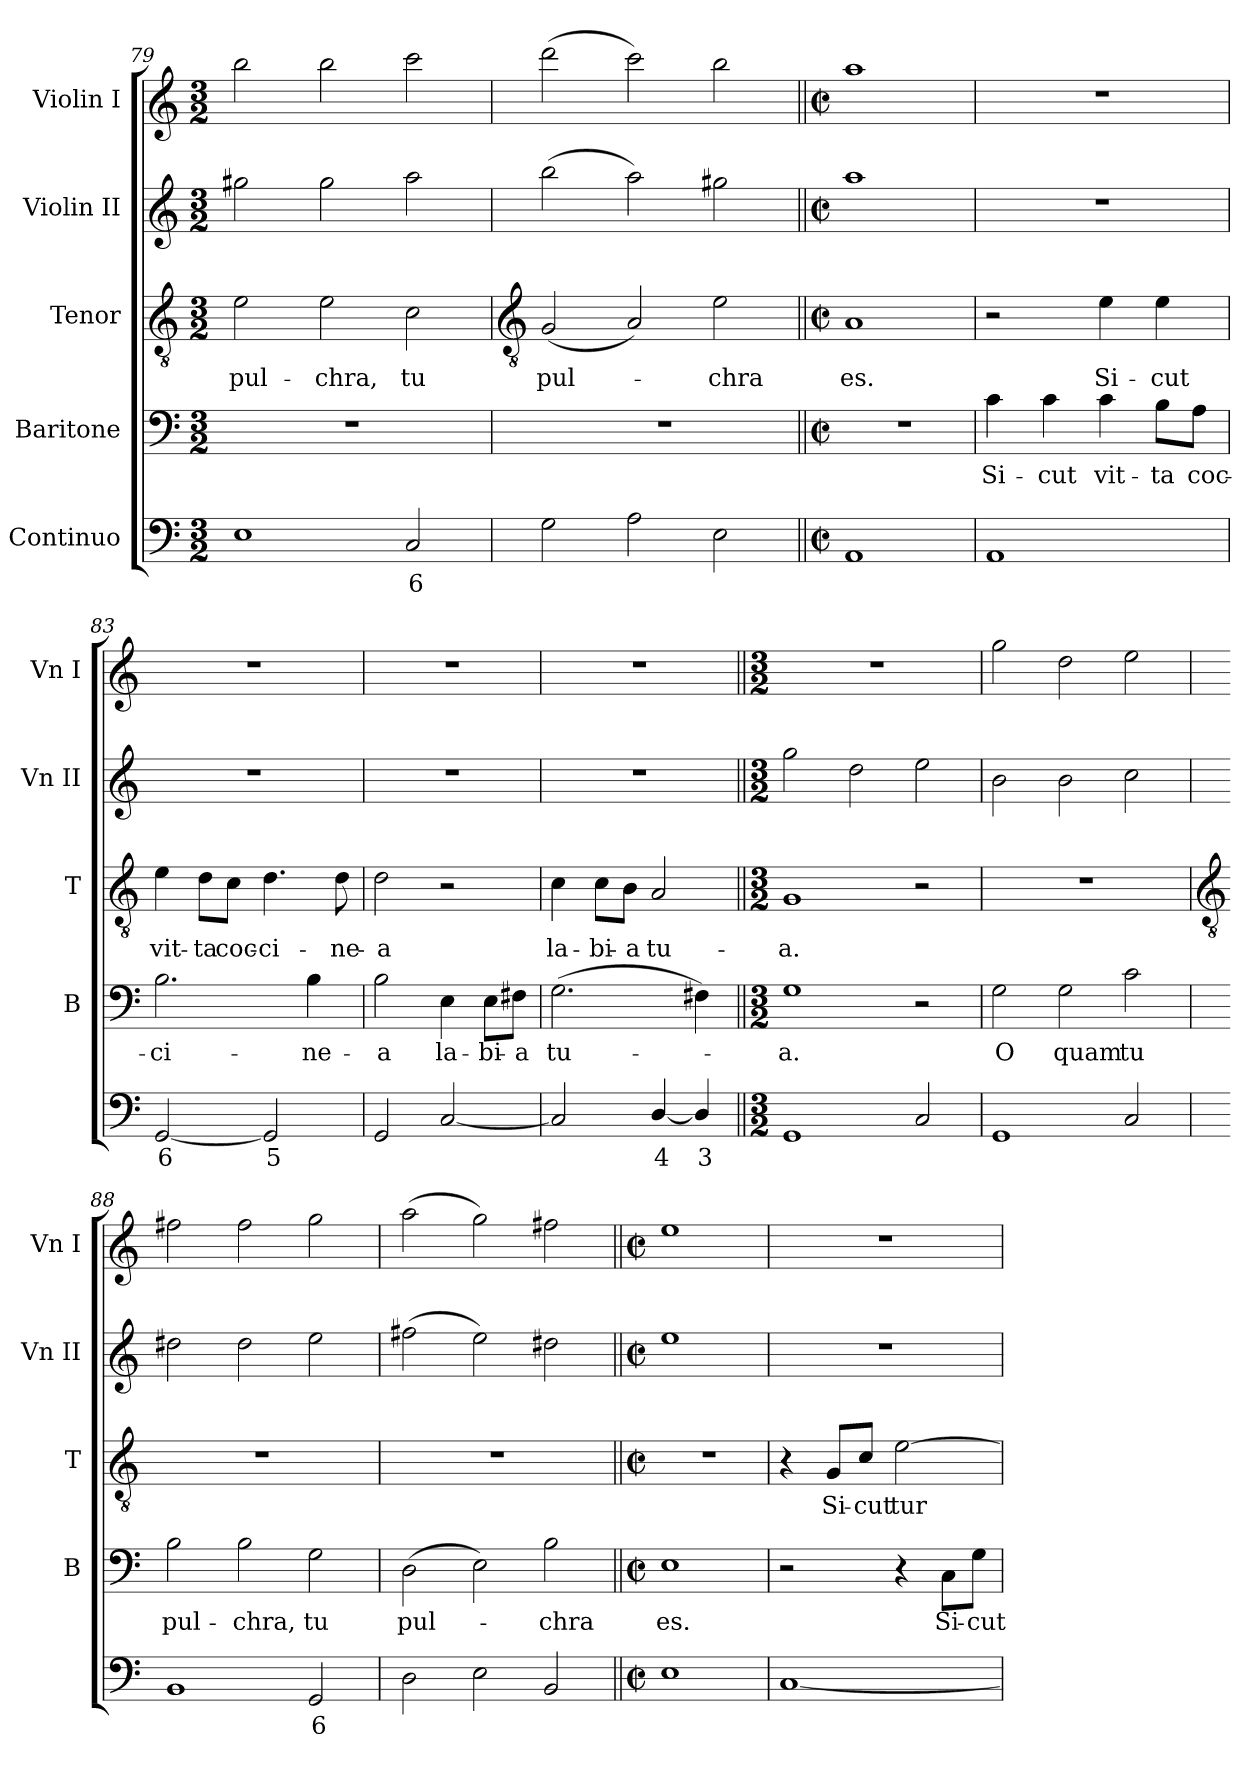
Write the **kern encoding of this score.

**kern	**text	**kern	**text	**kern	**text	**kern	**kern
*part5	*part5	*part4	*part4	*part3	*part3	*part2	*part1
*staff5	*staff5	*staff4	*staff4	*staff3	*staff3	*staff2	*staff1
*I"Continuo	*	*I"Baritone	*	*I"Tenor	*	*I"Violin II	*I"Violin I
*	*	*I'B	*	*I'T	*	*I'Vn II	*I'Vn I
*clefF4	*	*clefF4	*	*clefGv2	*	*clefG2	*clefG2
*k[]	*	*k[]	*	*k[]	*	*k[]	*k[]
*C:	*	*C:	*	*C:	*	*C:	*C:
*M3/2	*	*M3/2	*	*M3/2	*	*M3/2	*M3/2
=79	=79	=79	=79	=79	=79	=79	=79
!	!	!LO:N:vis=1	!	!	!LO:LY:b	!	!
1E	.	1.r	.	2e	pul-	2gg#X	2bb
!	!	!	!	!	!LO:LY:b	!	!
.	.	.	.	2e	-chra,	2gg#	2bb
!	!LO:LY:b	!	!	!	!LO:LY:b	!	!
2C	6	.	.	2c	tu	2aa	2ccc
!!LO:LB:g=z
=80	=80	=80	=80	=80	=80	=80	=80
*	*	*	*	*clefGv2	*	*	*
!	!	!LO:N:vis=1	!	!	!LO:LY:b	!	!
2G	.	1.r	.	(<2G	pul-	(>2bb	(>2ddd
2A	.	.	.	2A)	.	2aa)	2ccc)
!	!	!	!	!	!LO:LY:b	!	!
2E	.	.	.	2e	chra	2gg#X	2bb
=81||	=81||	=81||	=81||	=81||	=81||	=81||	=81||
*M2/2	*	*M2/2	*	*M2/2	*	*M2/2	*M2/2
*met(c|)	*	*met(c|)	*	*met(c|)	*	*met(c|)	*met(c|)
!	!	!	!	!	!LO:LY:b	!	!
1AA	.	1r	.	1A	es.	1aa	1aa
=82	=82	=82	=82	=82	=82	=82	=82
!	!	!	!LO:LY:b	!	!	!	!
1AA	.	4c	Si-	2r	.	1r	1r
!	!	!	!LO:LY:b	!	!	!	!
.	.	4c	-cut	.	.	.	.
!	!	!	!LO:LY:b	!	!LO:LY:b	!	!
.	.	4c	vit-	4e	Si-	.	.
!	!	!	!LO:LY:b	!	!LO:LY:b	!	!
.	.	8B\L	-ta	4e	-cut	.	.
!	!	!	!LO:LY:b	!	!	!	!
.	.	8A\J	coc-	.	.	.	.
=83	=83	=83	=83	=83	=83	=83	=83
!	!LO:LY:b	!	!LO:LY:b	!	!LO:LY:b	!	!
[2GG	6	2.B	-ci-	4e	vit-	1r	1r
!	!	!	!	!	!LO:LY:b	!	!
.	.	.	.	8d\L	-ta	.	.
!	!	!	!	!	!LO:LY:b	!	!
.	.	.	.	8c\J	coc-	.	.
!	!LO:LY:b	!	!	!	!LO:LY:b	!	!
2GG]	5	.	.	4.d	-ci-	.	.
!	!	!	!LO:LY:b	!	!	!	!
.	.	4B	-ne-	.	.	.	.
!	!	!	!	!	!LO:LY:b	!	!
.	.	.	.	8d	-ne-	.	.
=84	=84	=84	=84	=84	=84	=84	=84
!	!	!	!LO:LY:b	!	!LO:LY:b	!	!
2GG	.	2B	-a	2d	-a	1r	1r
!	!	!	!LO:LY:b	!	!	!	!
[2C	.	4E	la-	2r	.	.	.
!	!	!	!LO:LY:b	!	!	!	!
.	.	8E\L	-bi-	.	.	.	.
!	!	!	!LO:LY:b	!	!	!	!
.	.	8F#X\J	-a	.	.	.	.
=85	=85	=85	=85	=85	=85	=85	=85
!	!	!	!LO:LY:b	!	!LO:LY:b	!	!
2C]	.	(>2.G	tu-	4c	la-	1r	1r
!	!	!	!	!	!LO:LY:b	!	!
.	.	.	.	8c\L	-bi-	.	.
!	!	!	!	!	!LO:LY:b	!	!
.	.	.	.	8B\J	-a	.	.
!	!LO:LY:b	!	!	!	!LO:LY:b	!	!
[4D/	4	.	.	2A	tu-	.	.
!	!LO:LY:b	!	!	!	!	!	!
4D/]	3	4F#X)	.	.	.	.	.
=86||	=86||	=86||	=86||	=86||	=86||	=86||	=86||
*M3/2	*	*M3/2	*	*M3/2	*	*M3/2	*M3/2
!	!	!	!LO:LY:b	!	!LO:LY:b	!	!LO:N:vis=1
1GG	.	1G	a.	1G	-a.	2gg	1.r
.	.	.	.	.	.	2dd	.
2C	.	2r	.	2r	.	2ee	.
=87	=87	=87	=87	=87	=87	=87	=87
!	!	!	!LO:LY:b	!LO:N:vis=1	!	!	!
1GG	.	2G	O	1.r	.	2b	2gg
!	!	!	!LO:LY:b	!	!	!	!
.	.	2G	quam	.	.	2b	2dd
!	!	!	!LO:LY:b	!	!	!	!
2C	.	2c	tu	.	.	2cc	2ee
!!LO:LB:g=z
=88	=88	=88	=88	=88	=88	=88	=88
*	*	*	*	*clefGv2	*	*	*
!	!	!	!LO:LY:b	!LO:N:vis=1	!	!	!
1BB	.	2B	pul-	1.r	.	2dd#X	2ff#X
!	!	!	!LO:LY:b	!	!	!	!
.	.	2B	-chra,	.	.	2dd#	2ff#
!	!LO:LY:b	!	!LO:LY:b	!	!	!	!
2GG	6	2G	tu	.	.	2ee	2gg
=89	=89	=89	=89	=89	=89	=89	=89
!	!	!	!LO:LY:b	!LO:N:vis=1	!	!	!
2D	.	(>2D	pul-	1.r	.	(>2ff#X	(>2aa
2E	.	2E)	.	.	.	2ee)	2gg)
!	!	!	!LO:LY:b	!	!	!	!
2BB	.	2B	chra	.	.	2dd#X	2ff#X
=90||	=90||	=90||	=90||	=90||	=90||	=90||	=90||
*M2/2	*	*M2/2	*	*M2/2	*	*M2/2	*M2/2
*met(c|)	*	*met(c|)	*	*met(c|)	*	*met(c|)	*met(c|)
!	!	!	!LO:LY:b	!	!	!	!
1E	.	1E	es.	1r	.	1ee	1ee
=91	=91	=91	=91	=91	=91	=91	=91
[1C	.	2r	.	4r	.	1r	1r
!	!	!	!	!	!LO:LY:b	!	!
.	.	.	.	8G/L	Si-	.	.
!	!	!	!	!	!LO:LY:b	!	!
.	.	.	.	8c/J	-cut	.	.
!	!	!	!	!	!LO:LY:b	!	!
.	.	4r	.	[2e	tur-	.	.
!	!	!	!LO:LY:b	!	!	!	!
.	.	8C\L	Si-	.	.	.	.
!	!	!	!LO:LY:b	!	!	!	!
.	.	8G\J	-cut	.	.	.	.
=	=	=	=	=	=	=	=
*-	*-	*-	*-	*-	*-	*-	*-
